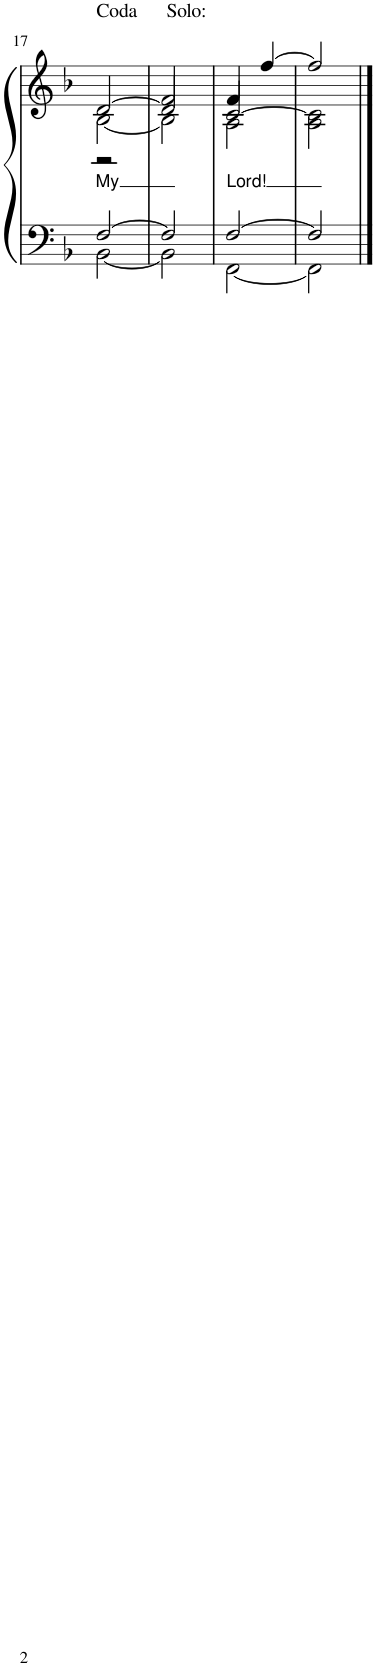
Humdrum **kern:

**kern	**kern	**text
*part1	*part1	*part1
*staff2	*staff1	*staff1
*I"Piano	*	*
*I'Pno.	*	*
!!LO:PB:g=z
*clefF4	*clefG2	*
*k[b-]	*k[b-]	*
*M2/4	*M2/4	*
=17	=17	=17
*^	*	*
!	!	!LO:TX:a:t=Coda      Solo&colon;	!
!	!	!	!LO:LY:b
*	*	*^	*
*	*	*	*^	*
[2F/	[2BB-\	[2d/	[2B-\	2r	My
=18	=18	=18	=18	=18	=18
2F/]	2BB-\]	2d/]	2B-\]	2f/	.
=19	=19	=19	=19	=19	=19
!	!	!	!	!	!LO:LY:b
[2F/	[2FF\	[2c/	2A\	4f/	Lord!
.	.	.	.	[4ff/	.
=20	=20	=20	=20	=20	=20
2F/]	2FF\]	2ryy	2A\ 2c\]	2ff/]	.
*v	*v	*	*	*	*
*	*v	*v	*v	*
==	==	==
*-	*-	*-
